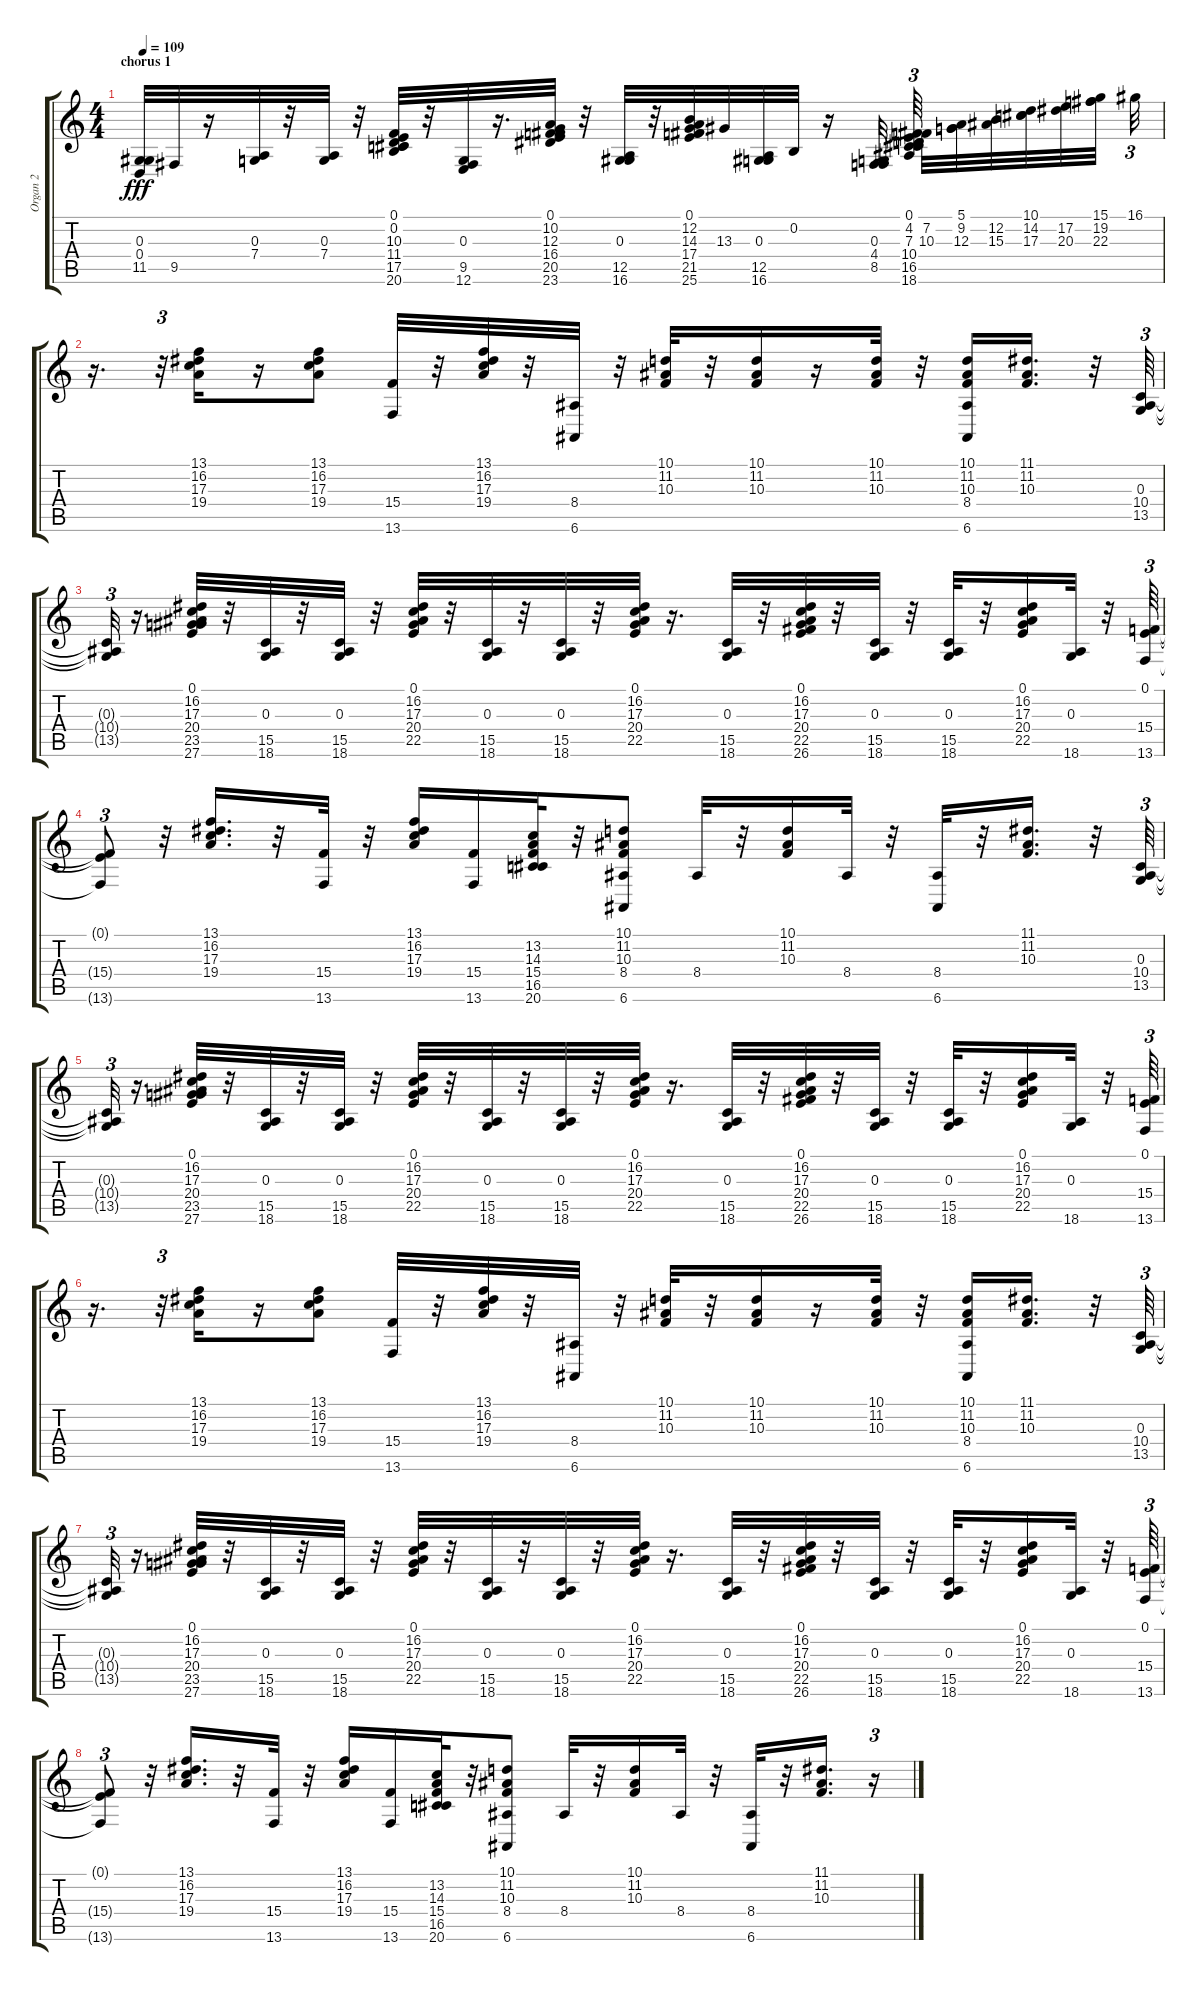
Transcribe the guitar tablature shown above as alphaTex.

\track ("Organ 2" "Organ 2") {instrument rockorgan}
\staff {score tabs}
\tuning (E4 B3 G3 D3 A2 E2) {hide}
\ts (4 4)
\section ("" "chorus 1")
\tempo 109
\clef g2
\ks c
(0.3 0.4 11.5).32{dy fff} 9.5.32 r.16 (0.3 7.4).32 r.32 (0.3 7.4).32 r.32 (0.1 0.2 10.3 11.4 17.5 20.6).32 r.32 (0.3 9.5 12.6).32 r.16{d} (0.1 10.2 12.3 16.4 20.5 23.6).32 r.32 (0.3 12.5 16.6).32 r.32 (0.1 12.2 14.3 17.4 21.5 25.6).32 13.3.32 (0.3 12.5 16.6).32 0.2.32 r.16 (0.3 4.4 8.5).32{beam splitsecondary} (0.1 4.2 7.3 10.4 16.5 18.6).64{tu (3 2) beam splitsecondary} (7.2 10.3).32 (5.1 9.2 12.3).32 (12.2 15.3).32 (10.1 14.2 17.3).32 (17.2 20.3).32 (15.1 19.2 22.3).32{beam splitsecondary} 16.1.32{tu (3 2)} |
r.16{d} r.32{tu (3 2)} (13.1 16.2 17.3 19.4).16 r.16 (13.1 16.2 17.3 19.4).8 (15.4 13.6).32 r.32 (13.1 16.2 17.3 19.4).32 r.32 (8.4 6.6).32 r.32 (10.1 11.2 10.3).32 r.32 (10.1 11.2 10.3).16 r.16 (10.1 11.2 10.3).32 r.32 (10.1 11.2 10.3 8.4 6.6).16 (11.1 11.2 10.3).16{d} r.32 (0.3 10.4 13.5).64{tu (3 2)} |
(0.3{t} 10.4{t} 13.5{t}).32{tu (3 2)} r.16{d} (0.1 16.2 17.3 20.4 23.5 27.6).32 r.32 (0.3 15.5 18.6).32 r.32 (0.3 15.5 18.6).32 r.32 (0.1 16.2 17.3 20.4 22.5).32 r.32 (0.3 15.5 18.6).32 r.32 (0.3 15.5 18.6).32 r.32 (0.1 16.2 17.3 20.4 22.5).32 r.16{d} (0.3 15.5 18.6).32 r.32 (0.1 16.2 17.3 20.4 22.5 26.6).32 r.32 (0.3 15.5 18.6).32 r.32 (0.3 15.5 18.6).32 r.32 (0.1 16.2 17.3 20.4 22.5).16 (0.3 18.6).32 r.32 (0.1 15.4 13.6).64{tu (3 2)} |
(0.1{t} 15.4{t} 13.6{t}).8{tu (3 2)} r.32 (13.1 16.2 17.3 19.4).16{d} r.32 (15.4 13.6).32 r.32 (13.1 16.2 17.3 19.4).16 (15.4 13.6).16 (13.2 14.3 15.4 16.5 20.6).32 r.32 (10.1 11.2 10.3 8.4 6.6).8 8.4.32 r.32 (10.1 11.2 10.3).16 8.4.32 r.32 (8.4 6.6).32 r.32 (11.1 11.2 10.3).16{d} r.32 (0.3 10.4 13.5).64{tu (3 2)} |
(0.3{t} 10.4{t} 13.5{t}).32{tu (3 2)} r.16{d} (0.1 16.2 17.3 20.4 23.5 27.6).32 r.32 (0.3 15.5 18.6).32 r.32 (0.3 15.5 18.6).32 r.32 (0.1 16.2 17.3 20.4 22.5).32 r.32 (0.3 15.5 18.6).32 r.32 (0.3 15.5 18.6).32 r.32 (0.1 16.2 17.3 20.4 22.5).32 r.16{d} (0.3 15.5 18.6).32 r.32 (0.1 16.2 17.3 20.4 22.5 26.6).32 r.32 (0.3 15.5 18.6).32 r.32 (0.3 15.5 18.6).32 r.32 (0.1 16.2 17.3 20.4 22.5).16 (0.3 18.6).32 r.32 (0.1 15.4 13.6).64{tu (3 2)} |
r.16{d} r.32{tu (3 2)} (13.1 16.2 17.3 19.4).16 r.16 (13.1 16.2 17.3 19.4).8 (15.4 13.6).32 r.32 (13.1 16.2 17.3 19.4).32 r.32 (8.4 6.6).32 r.32 (10.1 11.2 10.3).32 r.32 (10.1 11.2 10.3).16 r.16 (10.1 11.2 10.3).32 r.32 (10.1 11.2 10.3 8.4 6.6).16 (11.1 11.2 10.3).16{d} r.32 (0.3 10.4 13.5).64{tu (3 2)} |
(0.3{t} 10.4{t} 13.5{t}).32{tu (3 2)} r.16{d} (0.1 16.2 17.3 20.4 23.5 27.6).32 r.32 (0.3 15.5 18.6).32 r.32 (0.3 15.5 18.6).32 r.32 (0.1 16.2 17.3 20.4 22.5).32 r.32 (0.3 15.5 18.6).32 r.32 (0.3 15.5 18.6).32 r.32 (0.1 16.2 17.3 20.4 22.5).32 r.16{d} (0.3 15.5 18.6).32 r.32 (0.1 16.2 17.3 20.4 22.5 26.6).32 r.32 (0.3 15.5 18.6).32 r.32 (0.3 15.5 18.6).32 r.32 (0.1 16.2 17.3 20.4 22.5).16 (0.3 18.6).32 r.32 (0.1 15.4 13.6).64{tu (3 2)} |
(0.1{t} 15.4{t} 13.6{t}).8{tu (3 2)} r.32 (13.1 16.2 17.3 19.4).16{d} r.32 (15.4 13.6).32 r.32 (13.1 16.2 17.3 19.4).16 (15.4 13.6).16 (13.2 14.3 15.4 16.5 20.6).32 r.32 (10.1 11.2 10.3 8.4 6.6).8 8.4.32 r.32 (10.1 11.2 10.3).16 8.4.32 r.32 (8.4 6.6).32 r.32 (11.1 11.2 10.3).16{d} r.16{tu (3 2)}
